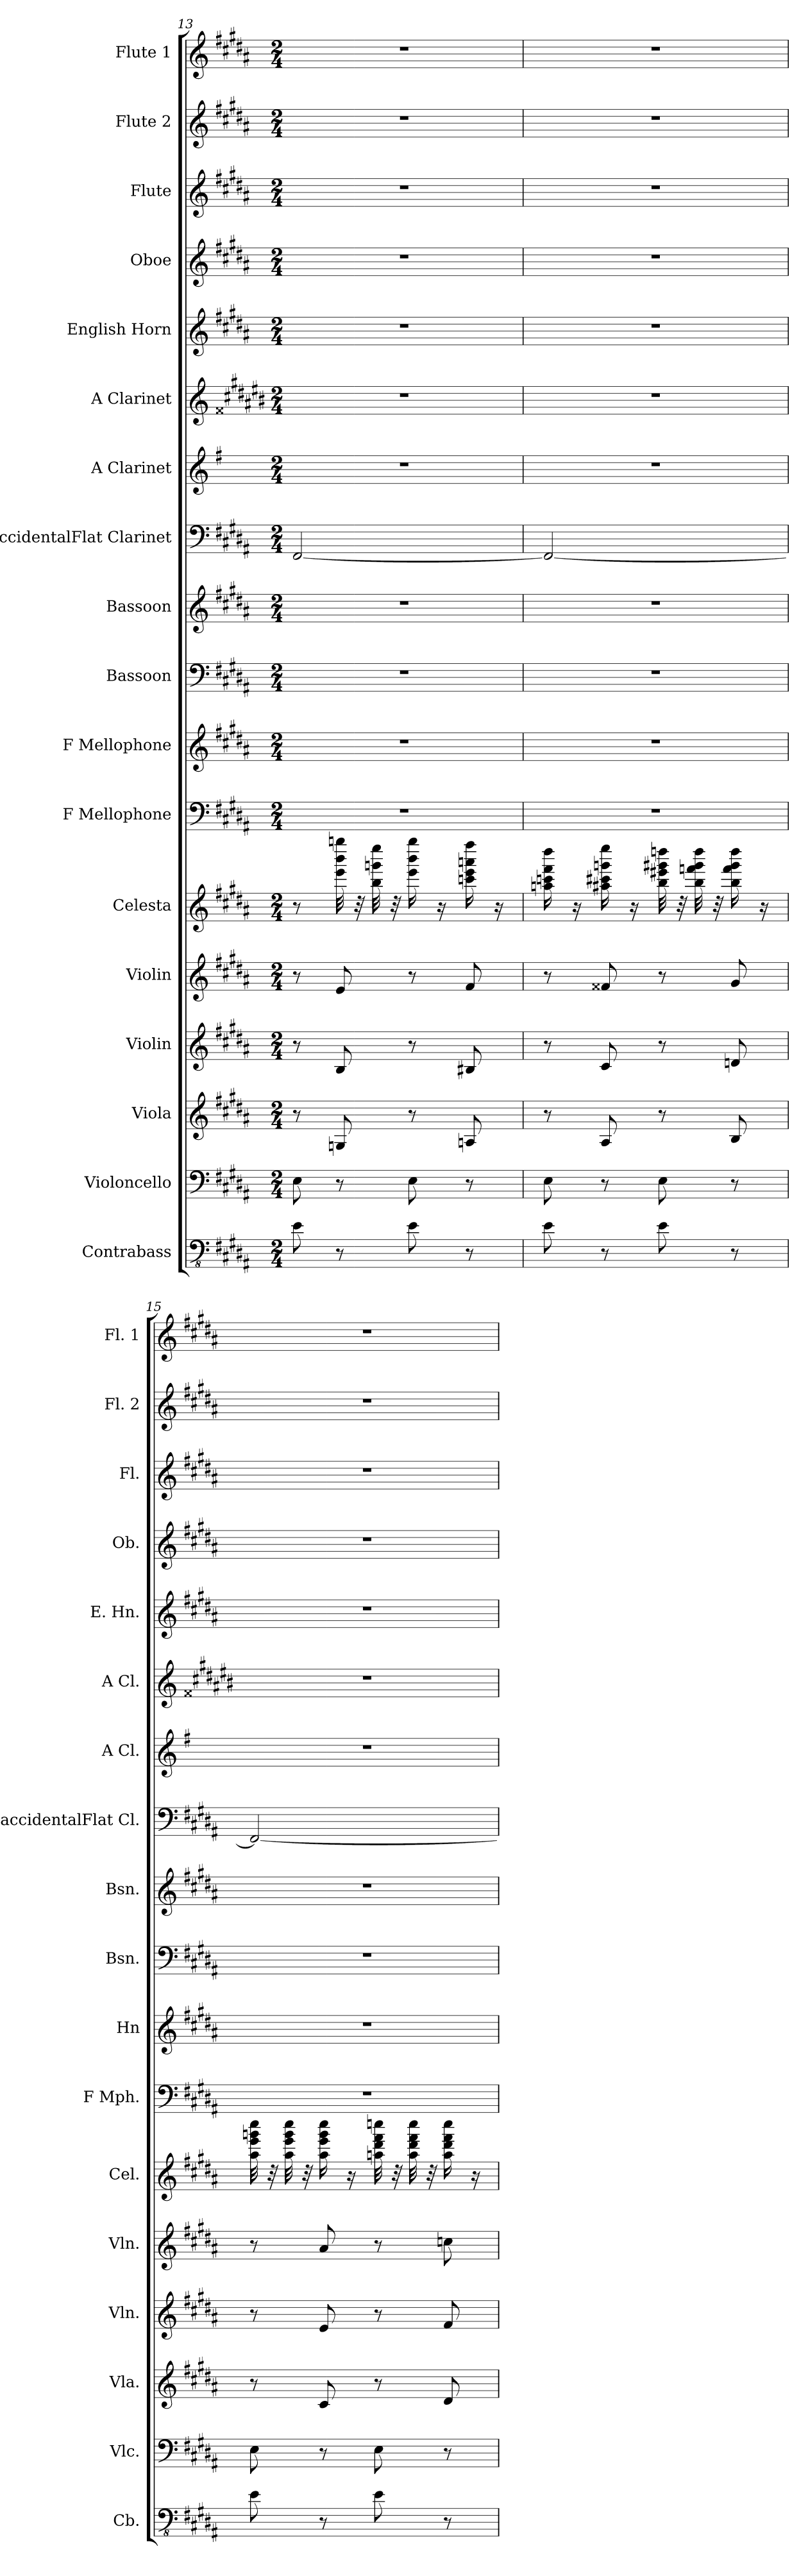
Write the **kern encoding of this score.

**kern	**kern	**kern	**kern	**kern	**kern	**kern	**kern	**kern	**kern	**kern	**kern	**kern	**kern	**kern	**kern	**kern	**kern
*part18	*part17	*part16	*part15	*part14	*part13	*part12	*part11	*part10	*part9	*part8	*part7	*part6	*part5	*part4	*part3	*part2	*part1
*staff18	*staff17	*staff16	*staff15	*staff14	*staff13	*staff12	*staff11	*staff10	*staff9	*staff8	*staff7	*staff6	*staff5	*staff4	*staff3	*staff2	*staff1
*I"Contrabass	*I"Violoncello	*I"Viola	*I"Violin	*I"Violin	*I"Celesta	*I"F Mellophone	*I"F Mellophone	*I"Bassoon	*I"Bassoon	*I"BaccidentalFlat Clarinet	*I"A Clarinet	*I"A Clarinet	*I"English Horn	*I"Oboe	*I"Flute	*I"Flute 2	*I"Flute 1
*I'Cb.	*I'Vlc.	*I'Vla.	*I'Vln.	*I'Vln.	*I'Cel.	*I'F Mph.	*I'Hn	*I'Bsn.	*I'Bsn.	*I'BaccidentalFlat Cl.	*I'A Cl.	*I'A Cl.	*I'E. Hn.	*I'Ob.	*I'Fl.	*I'Fl. 2	*I'Fl. 1
*clefFv4	*clefF4	*clefG2	*clefG2	*clefG2	*clefG2	*clefF4	*clefG2	*clefF4	*clefG2	*clefF4	*clefG2	*clefG2	*clefG2	*clefG2	*clefG2	*clefG2	*clefG2
*ITrd7c12	*	*	*	*	*	*ITrd4c7	*ITrd4c7	*	*	*ITrd1c2	*ITrd2c3	*ITrd2c3	*ITrd4c7	*	*	*	*
*k[f#c#g#d#a#]	*k[f#c#g#d#a#]	*k[f#c#g#d#a#]	*k[f#c#g#d#a#]	*k[f#c#g#d#a#]	*k[f#c#g#d#a#]	*k[f#c#g#d#]	*k[f#c#g#d#]	*k[f#c#g#d#a#]	*k[f#c#g#d#a#]	*k[f#c#g#]	*k[f#c#g#d#]	*k[f##c#g#d#a#e#b#]	*k[f#c#g#d#]	*k[f#c#g#d#a#]	*k[f#c#g#d#a#]	*k[f#c#g#d#a#]	*k[f#c#g#d#a#]
*M2/4	*M2/4	*M2/4	*M2/4	*M2/4	*M2/4	*M2/4	*M2/4	*M2/4	*M2/4	*M2/4	*M2/4	*M2/4	*M2/4	*M2/4	*M2/4	*M2/4	*M2/4
=13	=13	=13	=13	=13	=13	=13	=13	=13	=13	=13	=13	=13	=13	=13	=13	=13	=13
8EE\	8E\	8r	8r	8r	8r	2r	2r	2r	2r	[2EE/	2r	2r	2r	2r	2r	2r	2r
8r	8r	8Gn/	8B/	8e/	32eee\ 32bbb\ 32ggggn\	.	.	.	.	.	.	.	.	.	.	.	.
.	.	.	.	.	32r	.	.	.	.	.	.	.	.	.	.	.	.
.	.	.	.	.	32bb\ 32gggn\ 32eeee\	.	.	.	.	.	.	.	.	.	.	.	.
.	.	.	.	.	32r	.	.	.	.	.	.	.	.	.	.	.	.
8EE\	8E\	8r	8r	8r	16eee\ 16bbb\ 16gggg\	.	.	.	.	.	.	.	.	.	.	.	.
.	.	.	.	.	16r	.	.	.	.	.	.	.	.	.	.	.	.
8r	8r	8An/	8B#X/	8f#/	16cccn\ 16eee\ 16aaan\ 16ffff#\	.	.	.	.	.	.	.	.	.	.	.	.
.	.	.	.	.	16r	.	.	.	.	.	.	.	.	.	.	.	.
=14	=14	=14	=14	=14	=14	=14	=14	=14	=14	=14	=14	=14	=14	=14	=14	=14	=14
8EE\	8E\	8r	8r	8r	16aan\ 16cccn\ 16fff#\ 16dddd#\	2r	2r	2r	2r	2EE/_	2r	2r	2r	2r	2r	2r	2r
.	.	.	.	.	16r	.	.	.	.	.	.	.	.	.	.	.	.
8r	8r	8A#/	8c#/	8f##X/	16aa#X\ 16ccc#X\ 16gggn\ 16eeee\	.	.	.	.	.	.	.	.	.	.	.	.
.	.	.	.	.	16r	.	.	.	.	.	.	.	.	.	.	.	.
8EE\	8E\	8r	8r	8r	32bb\ 32eee#X\ 32ggg#X\ 32ddddn\	.	.	.	.	.	.	.	.	.	.	.	.
.	.	.	.	.	32r	.	.	.	.	.	.	.	.	.	.	.	.
.	.	.	.	.	32bb\ 32fffn\ 32ggg#\ 32dddd\	.	.	.	.	.	.	.	.	.	.	.	.
.	.	.	.	.	32r	.	.	.	.	.	.	.	.	.	.	.	.
8r	8r	8B/	8dn/	8g#/	16bb\ 16fff\ 16ggg#\ 16dddd\	.	.	.	.	.	.	.	.	.	.	.	.
.	.	.	.	.	16r	.	.	.	.	.	.	.	.	.	.	.	.
=15	=15	=15	=15	=15	=15	=15	=15	=15	=15	=15	=15	=15	=15	=15	=15	=15	=15
8EE\	8E\	8r	8r	8r	32aa#\ 32eee\ 32gggn\ 32cccc#\	2r	2r	2r	2r	2EE/_	2r	2r	2r	2r	2r	2r	2r
.	.	.	.	.	32r	.	.	.	.	.	.	.	.	.	.	.	.
.	.	.	.	.	32aa#\ 32eee\ 32ggg\ 32cccc#\	.	.	.	.	.	.	.	.	.	.	.	.
.	.	.	.	.	32r	.	.	.	.	.	.	.	.	.	.	.	.
8r	8r	8c#/	8e/	8a#/	16aa#\ 16eee\ 16ggg\ 16cccc#\	.	.	.	.	.	.	.	.	.	.	.	.
.	.	.	.	.	16r	.	.	.	.	.	.	.	.	.	.	.	.
8EE\	8E\	8r	8r	8r	32aan\ 32ddd#\ 32fff#\ 32ccccn\	.	.	.	.	.	.	.	.	.	.	.	.
.	.	.	.	.	32r	.	.	.	.	.	.	.	.	.	.	.	.
.	.	.	.	.	32aa\ 32ddd#\ 32fff#\ 32cccc\	.	.	.	.	.	.	.	.	.	.	.	.
.	.	.	.	.	32r	.	.	.	.	.	.	.	.	.	.	.	.
8r	8r	8d#/	8f#/	8ccn\	16aa\ 16ddd#\ 16fff#\ 16cccc\	.	.	.	.	.	.	.	.	.	.	.	.
.	.	.	.	.	16r	.	.	.	.	.	.	.	.	.	.	.	.
=	=	=	=	=	=	=	=	=	=	=	=	=	=	=	=	=	=
*-	*-	*-	*-	*-	*-	*-	*-	*-	*-	*-	*-	*-	*-	*-	*-	*-	*-
